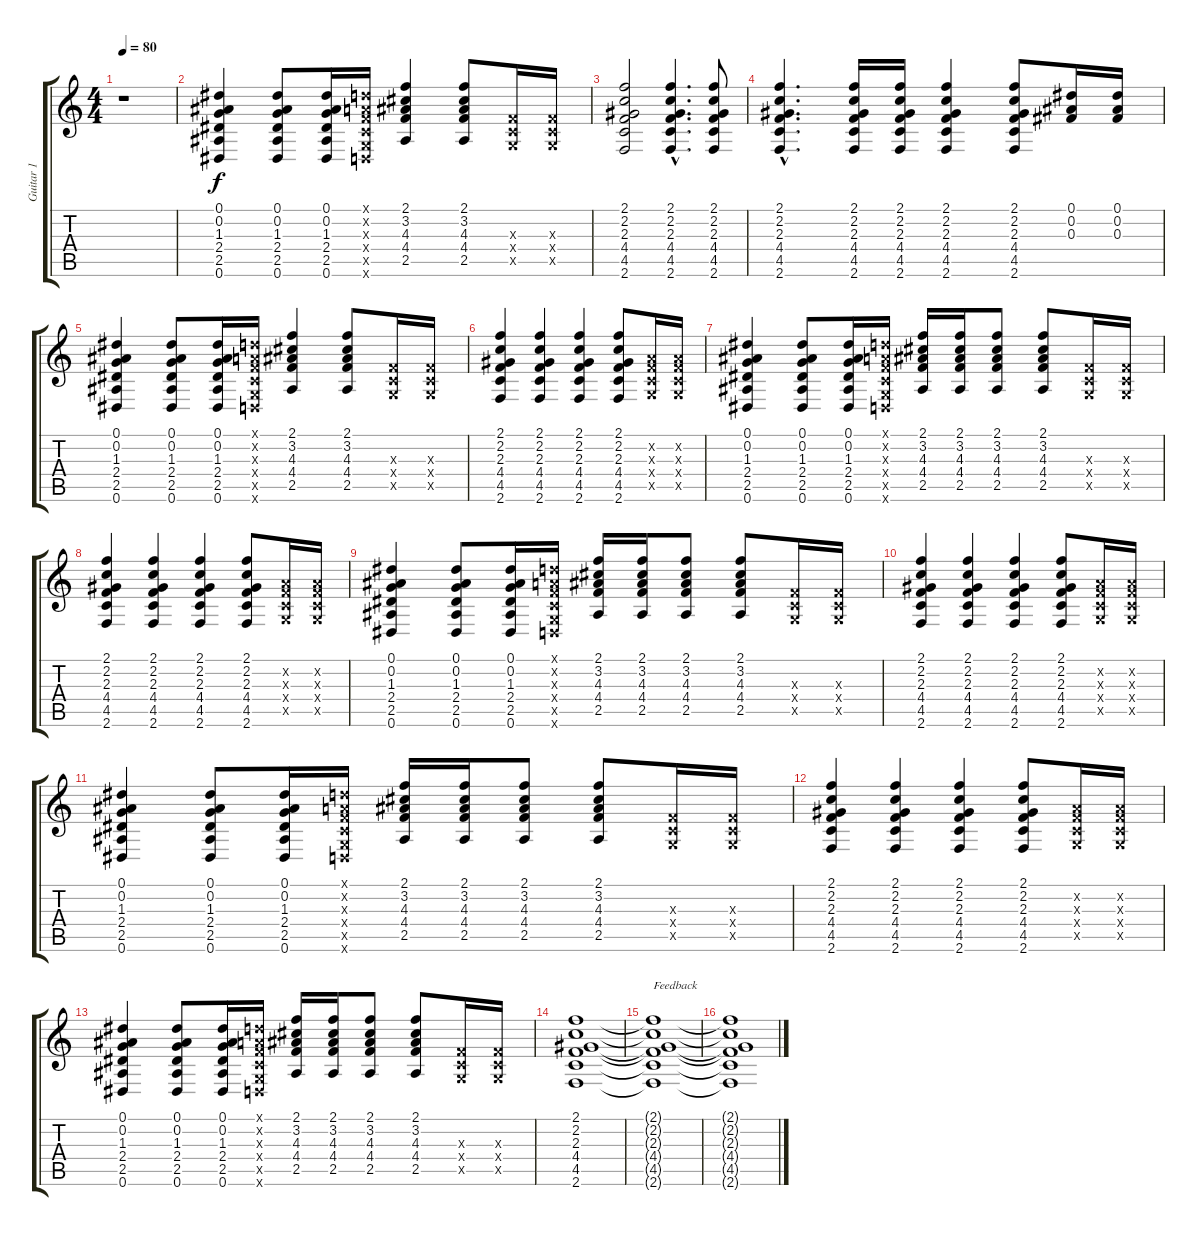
\track ("Guitar 1" "Guitar 1") {instrument distortionguitar}
\staff {score tabs}
\tuning (Eb4 Bb3 Gb3 Db3 Ab2 Eb2) {hide}
\ts (4 4)
\tempo 80
\clef g2
\ks c
r.1{dy f} |
(0.1 0.2 1.3 2.4 2.5 0.6).4 (0.1 0.2 1.3 2.4 2.5 0.6).8 (0.1 0.2 1.3 2.4 2.5 0.6).16 (-1.1{x} -1.2{x} -1.3{x} -1.4{x} -1.5{x} -1.6{x}).16 (2.1 3.2 4.3 4.4 2.5).4 (2.1 3.2 4.3 4.4 2.5).8 (-1.3{x} -1.4{x} -1.5{x}).16 (-1.3{x} -1.4{x} -1.5{x}).16 |
(2.1 2.2 2.3 4.4 4.5 2.6).2 (2.1{hac} 2.2{hac} 2.3{hac} 4.4{hac} 4.5{hac} 2.6{hac}).4{d} (2.1 2.2 2.3 4.4 4.5 2.6).8 |
(2.1{hac} 2.2{hac} 2.3{hac} 4.4{hac} 4.5{hac} 2.6{hac}).4{d} (2.1 2.2 2.3 4.4 4.5 2.6).16 (2.1 2.2 2.3 4.4 4.5 2.6).16 (2.1 2.2 2.3 4.4 4.5 2.6).4 (2.1 2.2 2.3 4.4 4.5 2.6).8 (0.1 0.2 0.3).16 (0.1 0.2 0.3).16 |
(0.1 0.2 1.3 2.4 2.5 0.6).4 (0.1 0.2 1.3 2.4 2.5 0.6).8 (0.1 0.2 1.3 2.4 2.5 0.6).16 (-1.1{x} -1.2{x} -1.3{x} -1.4{x} -1.5{x} -1.6{x}).16 (2.1 3.2 4.3 4.4 2.5).4 (2.1 3.2 4.3 4.4 2.5).8 (-1.3{x} -1.4{x} -1.5{x}).16 (-1.3{x} -1.4{x} -1.5{x}).16 |
(2.1 2.2 2.3 4.4 4.5 2.6).4 (2.1 2.2 2.3 4.4 4.5 2.6).4 (2.1 2.2 2.3 4.4 4.5 2.6).4 (2.1 2.2 2.3 4.4 4.5 2.6).8 (-1.2{x} -1.3{x} -1.4{x} -1.5{x}).16 (-1.2{x} -1.3{x} -1.4{x} -1.5{x}).16 |
(0.1 0.2 1.3 2.4 2.5 0.6).4 (0.1 0.2 1.3 2.4 2.5 0.6).8 (0.1 0.2 1.3 2.4 2.5 0.6).16 (-1.1{x} -1.2{x} -1.3{x} -1.4{x} -1.5{x} -1.6{x}).16 (2.1 3.2 4.3 4.4 2.5).16 (2.1 3.2 4.3 4.4 2.5).16 (2.1 3.2 4.3 4.4 2.5).8 (2.1 3.2 4.3 4.4 2.5).8 (-1.3{x} -1.4{x} -1.5{x}).16 (-1.3{x} -1.4{x} -1.5{x}).16 |
(2.1 2.2 2.3 4.4 4.5 2.6).4 (2.1 2.2 2.3 4.4 4.5 2.6).4 (2.1 2.2 2.3 4.4 4.5 2.6).4 (2.1 2.2 2.3 4.4 4.5 2.6).8 (-1.2{x} -1.3{x} -1.4{x} -1.5{x}).16 (-1.2{x} -1.3{x} -1.4{x} -1.5{x}).16 |
(0.1 0.2 1.3 2.4 2.5 0.6).4 (0.1 0.2 1.3 2.4 2.5 0.6).8 (0.1 0.2 1.3 2.4 2.5 0.6).16 (-1.1{x} -1.2{x} -1.3{x} -1.4{x} -1.5{x} -1.6{x}).16 (2.1 3.2 4.3 4.4 2.5).16 (2.1 3.2 4.3 4.4 2.5).16 (2.1 3.2 4.3 4.4 2.5).8 (2.1 3.2 4.3 4.4 2.5).8 (-1.3{x} -1.4{x} -1.5{x}).16 (-1.3{x} -1.4{x} -1.5{x}).16 |
(2.1 2.2 2.3 4.4 4.5 2.6).4 (2.1 2.2 2.3 4.4 4.5 2.6).4 (2.1 2.2 2.3 4.4 4.5 2.6).4 (2.1 2.2 2.3 4.4 4.5 2.6).8 (-1.2{x} -1.3{x} -1.4{x} -1.5{x}).16 (-1.2{x} -1.3{x} -1.4{x} -1.5{x}).16 |
(0.1 0.2 1.3 2.4 2.5 0.6).4 (0.1 0.2 1.3 2.4 2.5 0.6).8 (0.1 0.2 1.3 2.4 2.5 0.6).16 (-1.1{x} -1.2{x} -1.3{x} -1.4{x} -1.5{x} -1.6{x}).16 (2.1 3.2 4.3 4.4 2.5).16 (2.1 3.2 4.3 4.4 2.5).16 (2.1 3.2 4.3 4.4 2.5).8 (2.1 3.2 4.3 4.4 2.5).8 (-1.3{x} -1.4{x} -1.5{x}).16 (-1.3{x} -1.4{x} -1.5{x}).16 |
(2.1 2.2 2.3 4.4 4.5 2.6).4 (2.1 2.2 2.3 4.4 4.5 2.6).4 (2.1 2.2 2.3 4.4 4.5 2.6).4 (2.1 2.2 2.3 4.4 4.5 2.6).8 (-1.2{x} -1.3{x} -1.4{x} -1.5{x}).16 (-1.2{x} -1.3{x} -1.4{x} -1.5{x}).16 |
(0.1 0.2 1.3 2.4 2.5 0.6).4 (0.1 0.2 1.3 2.4 2.5 0.6).8 (0.1 0.2 1.3 2.4 2.5 0.6).16 (-1.1{x} -1.2{x} -1.3{x} -1.4{x} -1.5{x} -1.6{x}).16 (2.1 3.2 4.3 4.4 2.5).16 (2.1 3.2 4.3 4.4 2.5).16 (2.1 3.2 4.3 4.4 2.5).8 (2.1 3.2 4.3 4.4 2.5).8 (-1.3{x} -1.4{x} -1.5{x}).16 (-1.3{x} -1.4{x} -1.5{x}).16 |
(2.1 2.2 2.3 4.4 4.5 2.6).1 |
(2.1{t} 2.2{t} 2.3{t} 4.4{t} 4.5{t} 2.6{t}).1{txt "Feedback"} |
(2.1{t} 2.2{t} 2.3{t} 4.4{t} 4.5{t} 2.6{t}).1
